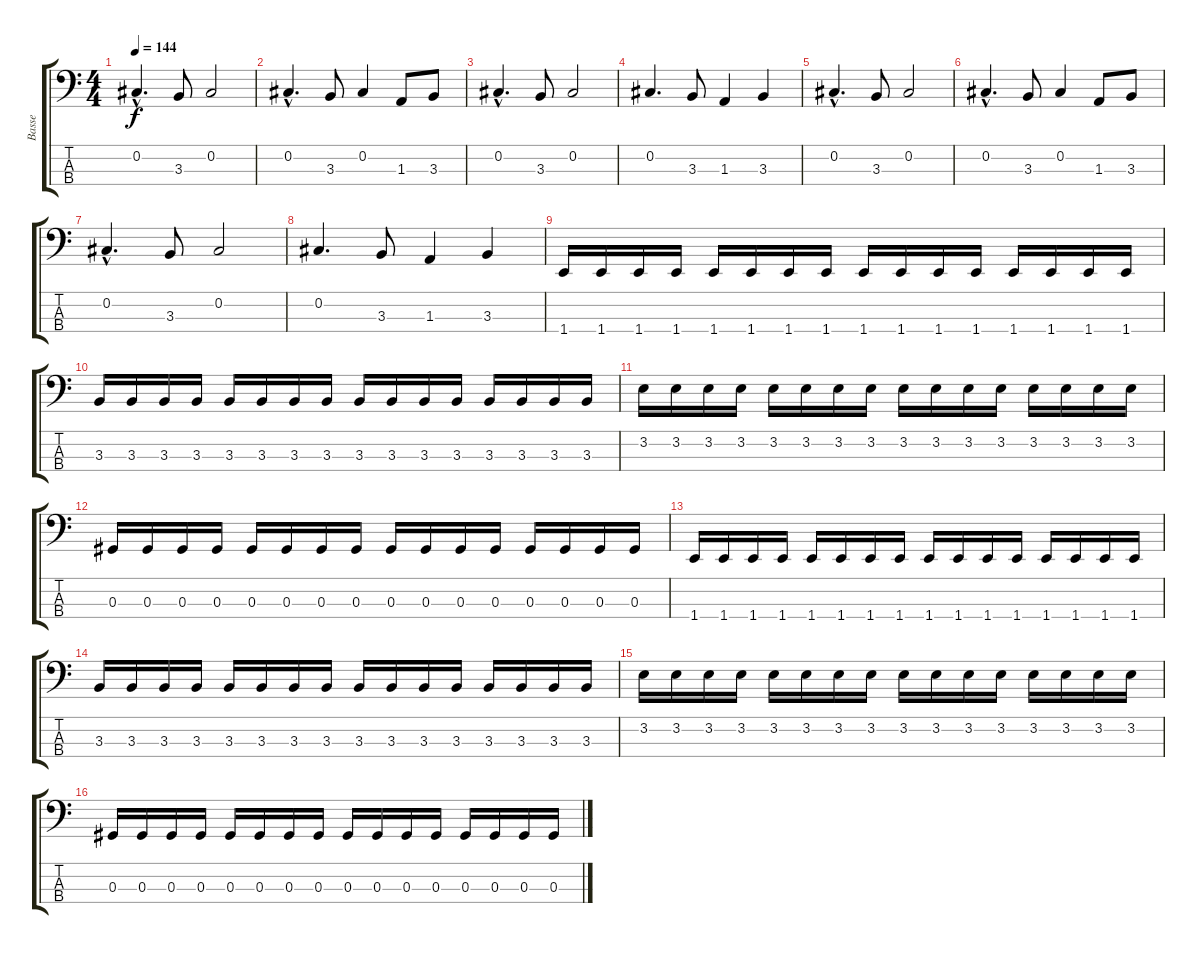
\track ("Basse" "Basse") {instrument electricbassfinger}
\staff {score tabs}
\tuning (Gb2 Db2 Ab1 Eb1) {hide}
\ts (4 4)
\tempo 144
\clef f4
\ks c
0.2{hac}.4{d dy f} 3.3.8 0.2.2 |
0.2{hac}.4{d} 3.3.8 0.2.4 1.3.8 3.3.8 |
0.2{hac}.4{d} 3.3.8 0.2.2 |
0.2.4{d} 3.3.8 1.3.4 3.3.4 |
0.2{hac}.4{d} 3.3.8 0.2.2 |
0.2{hac}.4{d} 3.3.8 0.2.4 1.3.8 3.3.8 |
0.2{hac}.4{d} 3.3.8 0.2.2 |
0.2.4{d} 3.3.8 1.3.4 3.3.4 |
1.4.16 1.4.16 1.4.16 1.4.16 1.4.16 1.4.16 1.4.16 1.4.16 1.4.16 1.4.16 1.4.16 1.4.16 1.4.16 1.4.16 1.4.16 1.4.16 |
3.3.16 3.3.16 3.3.16 3.3.16 3.3.16 3.3.16 3.3.16 3.3.16 3.3.16 3.3.16 3.3.16 3.3.16 3.3.16 3.3.16 3.3.16 3.3.16 |
3.2.16 3.2.16 3.2.16 3.2.16 3.2.16 3.2.16 3.2.16 3.2.16 3.2.16 3.2.16 3.2.16 3.2.16 3.2.16 3.2.16 3.2.16 3.2.16 |
0.3.16 0.3.16 0.3.16 0.3.16 0.3.16 0.3.16 0.3.16 0.3.16 0.3.16 0.3.16 0.3.16 0.3.16 0.3.16 0.3.16 0.3.16 0.3.16 |
1.4.16 1.4.16 1.4.16 1.4.16 1.4.16 1.4.16 1.4.16 1.4.16 1.4.16 1.4.16 1.4.16 1.4.16 1.4.16 1.4.16 1.4.16 1.4.16 |
3.3.16 3.3.16 3.3.16 3.3.16 3.3.16 3.3.16 3.3.16 3.3.16 3.3.16 3.3.16 3.3.16 3.3.16 3.3.16 3.3.16 3.3.16 3.3.16 |
3.2.16 3.2.16 3.2.16 3.2.16 3.2.16 3.2.16 3.2.16 3.2.16 3.2.16 3.2.16 3.2.16 3.2.16 3.2.16 3.2.16 3.2.16 3.2.16 |
0.3.16 0.3.16 0.3.16 0.3.16 0.3.16 0.3.16 0.3.16 0.3.16 0.3.16 0.3.16 0.3.16 0.3.16 0.3.16 0.3.16 0.3.16 0.3.16
